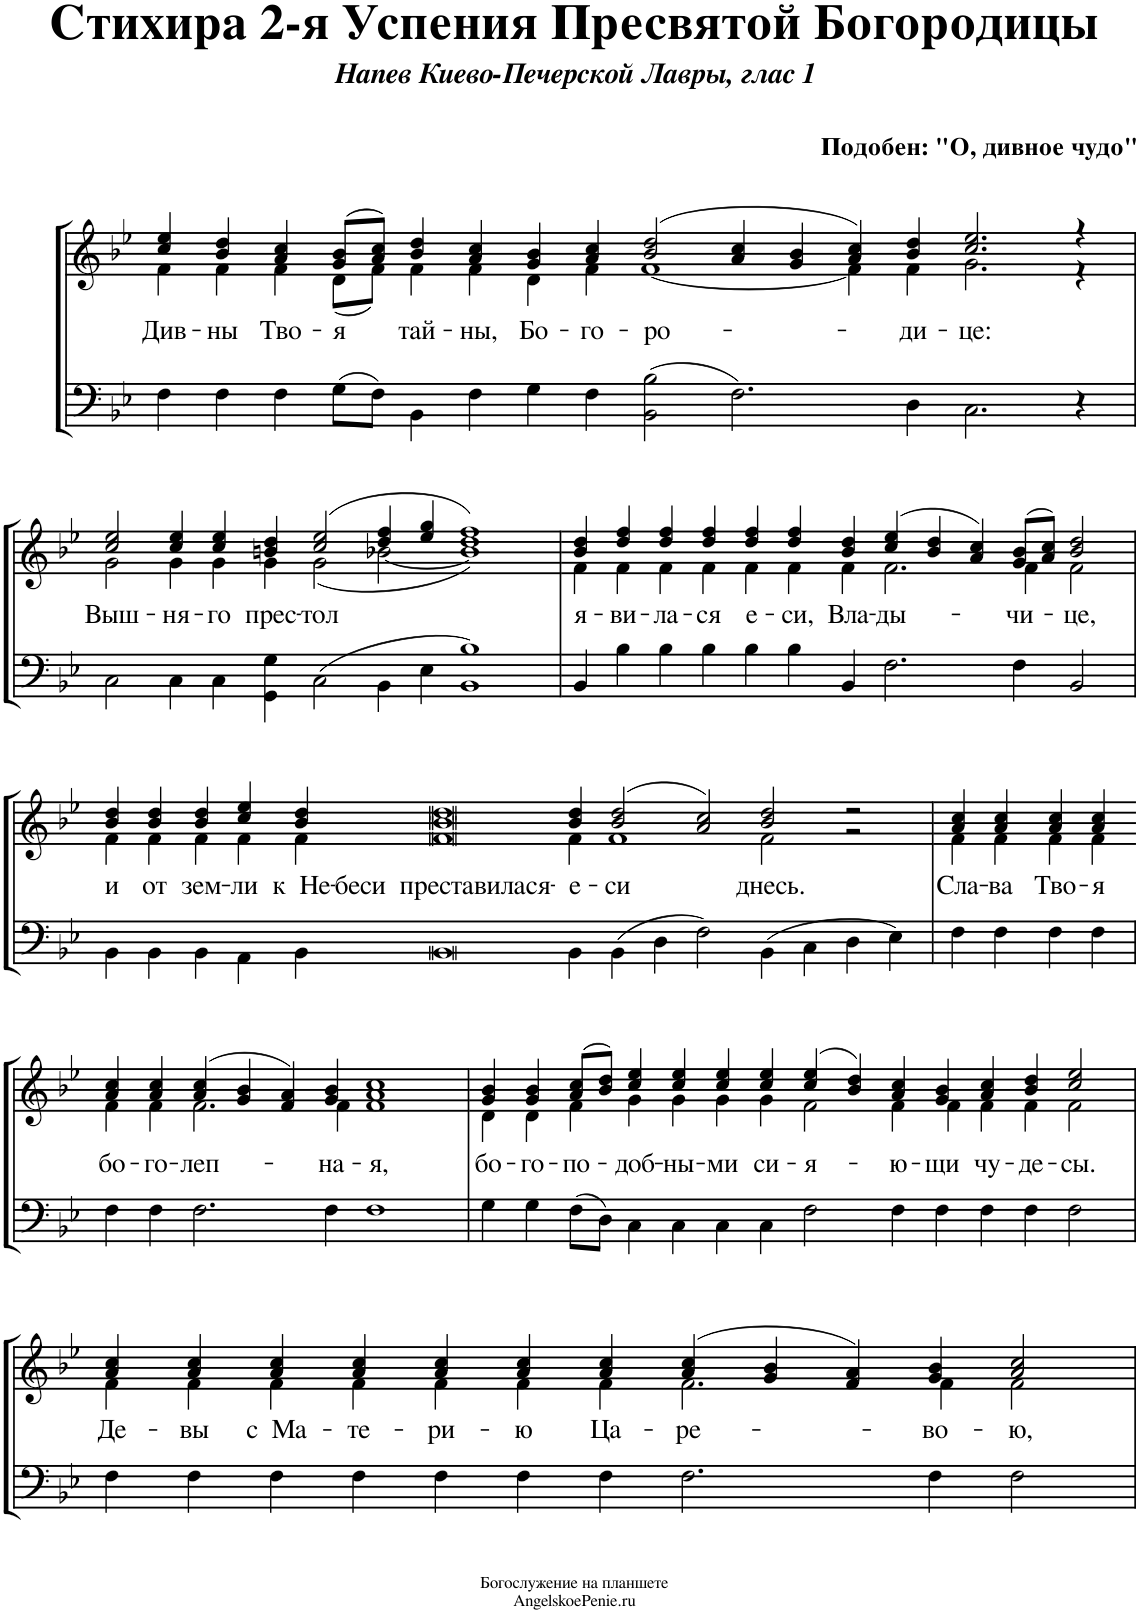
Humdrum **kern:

**kern	**kern	**text
*part1	*part1	*part1
*staff2	*staff1	*staff1
*I"Piano	*	*
*I'Pno.	*	*
*clefF4	*clefG2	*
*k[b-e-]	*k[b-e-]	*
*M63/4	*M63/4	*
=1	=1	=1
*	*^	*
!	!	!	!LO:LY:b
4F\	4cc/ 4ee-/	4f\	Див-
!	!	!	!LO:LY:b
4F\	4b-/ 4dd/	4f\	-ны
!	!	!	!LO:LY:b
4F\	4a/ 4cc/	4f\	Тво-
!	!	!	!LO:LY:b
8G\L	(8g/ 8b-/L	(8d\L	-я
8F\J	8a/ 8cc/J)	8f\J)	.
!	!	!	!LO:LY:b
4BB-\	4b-/ 4dd/	4f\	тай-
!	!	!	!LO:LY:b
4F\	4a/ 4cc/	4f\	-ны,
!	!	!	!LO:LY:b
4G\	4g/ 4b-/	4d\	Бо-
!	!	!	!LO:LY:b
4F\	4a/ 4cc/	4f\	-го-
!	!	!	!LO:LY:b
2BB-\ 2B-\	(2b-/ 2dd/	[1f	-ро-
2.F\	4a/ 4cc/	.	.
.	4g/ 4b-/	.	.
.	4a/ 4cc/)	4f\]	.
!	!	!	!LO:LY:b
4D\	4b-/ 4dd/	4f\	-ди-
!	!	!	!LO:LY:b
2.C\	2.cc/ 2.ee-/	2.g\	-це:
4r	4r	4r	.
!!LO:LB:g=z	!!
=2	=2	=2	=2
!	!	!	!LO:LY:b
2C\	2cc/ 2ee-/	2g\	Выш-
!	!	!	!LO:LY:b
4C\	4cc/ 4ee-/	4g\	-ня-
!	!	!	!LO:LY:b
4C\	4cc/ 4ee-/	4g\	-го
!	!	!	!LO:LY:b
4GG\ 4G\	4bn/ 4dd/	4g\	прес-
!	!	!	!LO:LY:b
2C\	(2cc/ 2ee-/	(2g\	-тол
4BB-\	4dd/ 4ff/	[2b-X\	.
4E-\	4ee-/ 4gg/	.	.
1BB- 1B-	1dd 1ff)	1b-])	.
=3	=3	=3	=3
!	!	!	!LO:LY:b
4BB-/	4b-/ 4dd/	4f\	я-
!	!	!	!LO:LY:b
4B-\	4dd/ 4ff/	4f\	-ви-
!	!	!	!LO:LY:b
4B-\	4dd/ 4ff/	4f\	-ла-
!	!	!	!LO:LY:b
4B-\	4dd/ 4ff/	4f\	-ся
!	!	!	!LO:LY:b
4B-\	4dd/ 4ff/	4f\	е-
!	!	!	!LO:LY:b
4B-\	4dd/ 4ff/	4f\	-си,
!	!	!	!LO:LY:b
4BB-/	4b-/ 4dd/	4f\	Вла-
!	!	!	!LO:LY:b
2.F\	(4cc/ 4ee-/	2.f\	-ды-
.	4b-/ 4dd/	.	.
.	4a/ 4cc/)	.	.
!	!	!	!LO:LY:b
4F\	(8g/ 8b-/L	4f\	-чи-
.	8a/ 8cc/J)	.	.
!	!	!	!LO:LY:b
2BB-/	2b-/ 2dd/	2f\	-це,
!!LO:LB:g=z	!!
=4	=4	=4	=4
!	!	!	!LO:LY:b
4BB-\	4b-/ 4dd/	4f\	и
!	!	!	!LO:LY:b
4BB-\	4b-/ 4dd/	4f\	от
!	!	!	!LO:LY:b
4BB-\	4b-/ 4dd/	4f\	зем-
!	!	!	!LO:LY:b
4AA\	4cc/ 4ee-/	4f\	-ли
!	!	!	!LO:LY:b
4BB-\	4b-/ 4dd/	4f\	к Не-
!	!	!	!LO:LY:b
4BB-	4b- 4dd	4f	-беси преставилася-
!	!	!	!LO:LY:b
4BB-\	4b-/ 4dd/	4f\	е-
!	!	!	!LO:LY:b
4BB-\	(2b-/ 2dd/	1f	-си
4D\	.	.	.
2F\	2a/ 2cc/)	.	.
!	!	!	!LO:LY:b
4BB-\	2b-/ 2dd/	2f\	днесь.
4C\	.	.	.
4D\	2r	2r	.
4E-\	.	.	.
=5	=5	=5	=5
!	!	!	!LO:LY:b
4F\	4a/ 4cc/	4f\	Сла-
!	!	!	!LO:LY:b
4F\	4a/ 4cc/	4f\	-ва
!	!	!	!LO:LY:b
4F\	4a/ 4cc/	4f\	Тво-
!	!	!	!LO:LY:b
4F\	4a/ 4cc/	4f\	-я
!!LO:LB:g=z	!!
=6-	=6-	=6-	=6-
!	!	!	!LO:LY:b
4F\	4a/ 4cc/	4f\	бо-
!	!	!	!LO:LY:b
4F\	4a/ 4cc/	4f\	-го-
!	!	!	!LO:LY:b
2.F\	(4a/ 4cc/	2.f\	-леп-
.	4g/ 4b-/	.	.
.	4f/ 4a/)	.	.
!	!	!	!LO:LY:b
4F\	4g/ 4b-/	4f\	-на-
!	!	!	!LO:LY:b
1F	1a 1cc	1f	-я,
=7	=7	=7	=7
!	!	!	!LO:LY:b
4G\	4g/ 4b-/	4d\	бо-
!	!	!	!LO:LY:b
4G\	4g/ 4b-/	4d\	-го-
!	!	!	!LO:LY:b
8F\L	(8a/ 8cc/L	4f\	-по-
8D\J	8b-/ 8dd/J)	.	.
!	!	!	!LO:LY:b
4C\	4cc/ 4ee-/	4g\	-доб-
!	!	!	!LO:LY:b
4C\	4cc/ 4ee-/	4g\	-ны-
!	!	!	!LO:LY:b
4C\	4cc/ 4ee-/	4g\	-ми
!	!	!	!LO:LY:b
4C\	4cc/ 4ee-/	4g\	си-
!	!	!	!LO:LY:b
2F\	(4cc/ 4ee-/	2f\	-я-
.	4b-/ 4dd/)	.	.
!	!	!	!LO:LY:b
4F\	4a/ 4cc/	4f\	-ю-
!	!	!	!LO:LY:b
4F\	4g/ 4b-/	4f\	-щи
!	!	!	!LO:LY:b
4F\	4a/ 4cc/	4f\	чу-
!	!	!	!LO:LY:b
4F\	4b-/ 4dd/	4f\	-де-
!	!	!	!LO:LY:b
2F\	2cc/ 2ee-/	2f\	-сы.
!!LO:LB:g=z	!!
=8	=8	=8	=8
!	!	!	!LO:LY:b
4F\	4a/ 4cc/	4f\	Де-
!	!	!	!LO:LY:b
4F\	4a/ 4cc/	4f\	-вы
!	!	!	!LO:LY:b
4F\	4a/ 4cc/	4f\	с Ма-
!	!	!	!LO:LY:b
4F\	4a/ 4cc/	4f\	-те-
!	!	!	!LO:LY:b
4F\	4a/ 4cc/	4f\	-ри-
!	!	!	!LO:LY:b
4F\	4a/ 4cc/	4f\	-ю
!	!	!	!LO:LY:b
4F\	4a/ 4cc/	4f\	Ца-
!	!	!	!LO:LY:b
2.F\	(4a/ 4cc/	2.f\	-ре-
.	4g/ 4b-/	.	.
.	4f/ 4a/)	.	.
!	!	!	!LO:LY:b
4F\	4g/ 4b-/	4f\	-во-
!	!	!	!LO:LY:b
2F\	2a/ 2cc/	2f\	-ю,
*	*v	*v	*
=	=	=
*-	*-	*-
